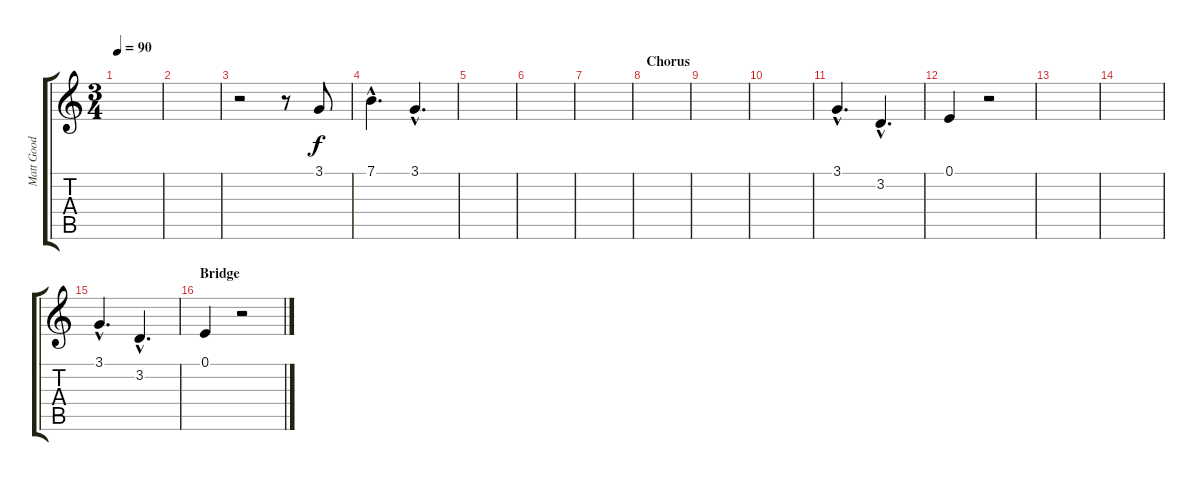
\track ("Matt Good (Vocals)" "Matt Good ") {instrument tenorsax}
\staff {score tabs}
\tuning (E4 B3 G3 D3 A2 E2) {hide}
\ts (3 4)
\tempo 90
\clef g2
\ks c
|
|
r.2 r.8 3.1.8 |
7.1{hac}.4{d} 3.1{hac}.4{d} |
|
|
|
\section ("" "Chorus")
|
|
|
3.1{hac}.4{d} 3.2{hac}.4{d} |
0.1.4 r.2 |
|
|
3.1{hac}.4{d} 3.2{hac}.4{d} |
\section ("" "Bridge")
0.1.4 r.2
